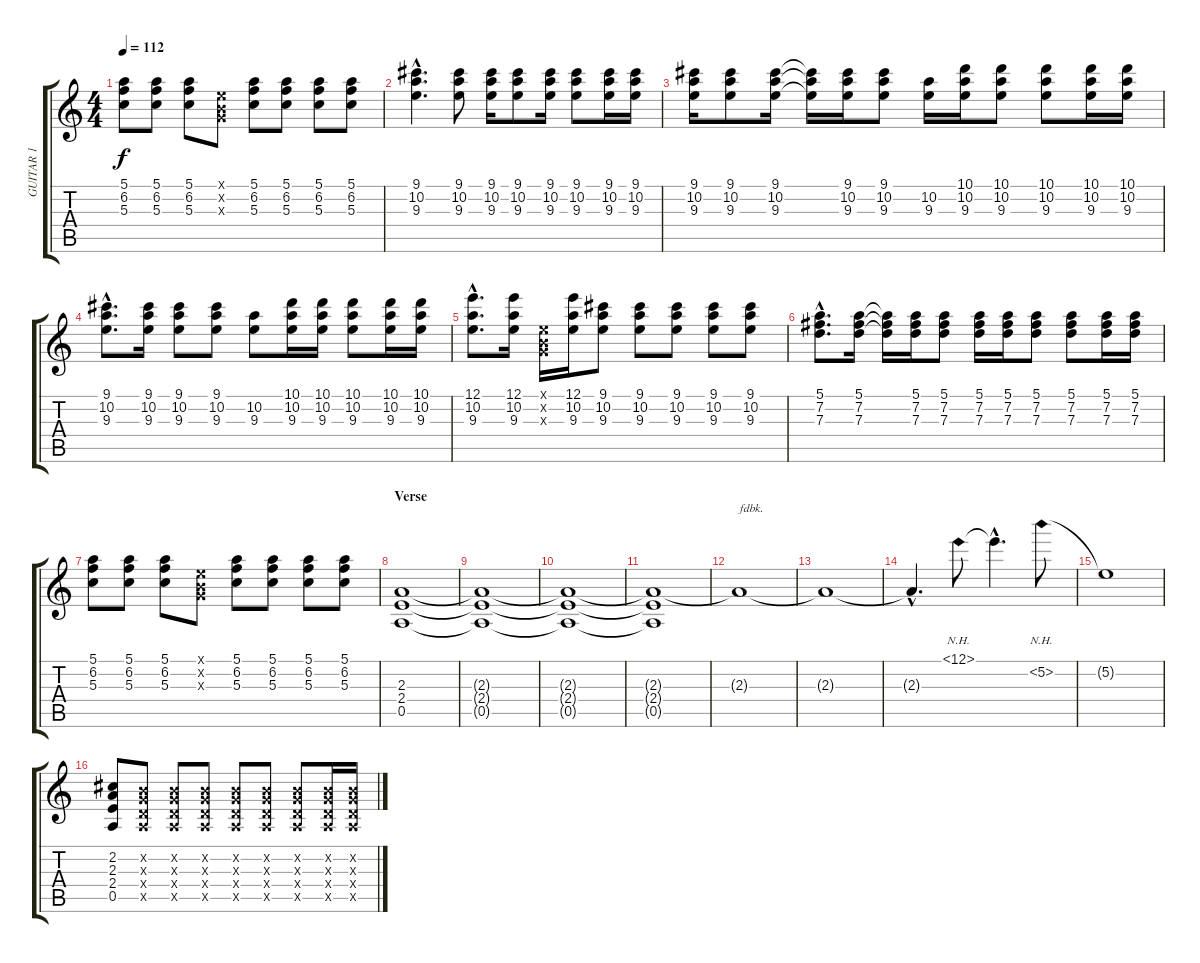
\track ("GUITAR 1" "GUITAR 1") {instrument distortionguitar}
\staff {score tabs}
\tuning (E4 B3 G3 D3 A2 E2) {hide}
\ts (4 4)
\tempo 112
\clef g2
\ks c
(5.1 6.2 5.3).8{dy f} (5.1 6.2 5.3).8 (5.1 6.2 5.3).8 (0.1{x} 0.2{x} 0.3{x}).8 (5.1 6.2 5.3).8 (5.1 6.2 5.3).8 (5.1 6.2 5.3).8 (5.1 6.2 5.3).8 |
(9.1{hac} 10.2{hac} 9.3{hac}).4{d} (9.1 10.2 9.3).8 (9.1 10.2 9.3).16 (9.1 10.2 9.3).8 (9.1 10.2 9.3).16 (9.1 10.2 9.3).8 (9.1 10.2 9.3).16 (9.1 10.2 9.3).16 |
(9.1 10.2 9.3).16 (9.1 10.2 9.3).8 (9.1 10.2 9.3).16 (9.1{t} 10.2{t} 9.3{t}).16 (9.1 10.2 9.3).16 (9.1 10.2 9.3).8 (10.2 9.3).16 (10.1 10.2 9.3).16 (10.1 10.2 9.3).8 (10.1 10.2 9.3).8 (10.1 10.2 9.3).16 (10.1 10.2 9.3).16 |
(9.1{hac} 10.2{hac} 9.3{hac}).8{d} (9.1 10.2 9.3).16 (9.1 10.2 9.3).8 (9.1 10.2 9.3).8 (10.2 9.3).8 (10.1 10.2 9.3).16 (10.1 10.2 9.3).16 (10.1 10.2 9.3).8 (10.1 10.2 9.3).16 (10.1 10.2 9.3).16 |
(12.1{hac} 10.2{hac} 9.3{hac}).8{d} (12.1 10.2 9.3).16 (0.1{x} 0.2{x} 0.3{x}).16 (12.1 10.2 9.3).16 (9.1 10.2 9.3).8 (9.1 10.2 9.3).8 (9.1 10.2 9.3).8 (9.1 10.2 9.3).8 (9.1 10.2 9.3).8 |
(5.1{hac} 7.2{hac} 7.3{hac}).8{d} (5.1 7.2 7.3).16 (5.1{t} 7.2{t} 7.3{t}).16 (5.1 7.2 7.3).16 (5.1 7.2 7.3).8 (5.1 7.2 7.3).16 (5.1 7.2 7.3).16 (5.1 7.2 7.3).8 (5.1 7.2 7.3).8 (5.1 7.2 7.3).16 (5.1 7.2 7.3).16 |
(5.1 6.2 5.3).8 (5.1 6.2 5.3).8 (5.1 6.2 5.3).8 (0.1{x} 0.2{x} 0.3{x}).8 (5.1 6.2 5.3).8 (5.1 6.2 5.3).8 (5.1 6.2 5.3).8 (5.1 6.2 5.3).8 |
\section ("" "Verse")
(2.3 2.4 0.5).1 |
(2.3{t} 2.4{t} 0.5{t}).1 |
(2.3{t} 2.4{t} 0.5{t}).1 |
(2.3{t} 2.4{t} 0.5{t}).1 |
2.3{t}.1{txt "fdbk."} |
2.3{t}.1 |
2.3{hac t}.4{d} 12.1{nh}.8 12.1{hac t}.4{d} 5.2{nh}.8 |
5.2{t}.1 |
(2.2 2.3 2.4 0.5).8 (0.2{x} 0.3{x} 0.4{x} 0.5{x}).8 (0.2{x} 0.3{x} 0.4{x} 0.5{x}).8 (0.2{x} 0.3{x} 0.4{x} 0.5{x}).8 (0.2{x} 0.3{x} 0.4{x} 0.5{x}).8 (0.2{x} 0.3{x} 0.4{x} 0.5{x}).8 (0.2{x} 0.3{x} 0.4{x} 0.5{x}).8 (0.2{x} 0.3{x} 0.4{x} 0.5{x}).16 (0.2{x} 0.3{x} 0.4{x} 0.5{x}).16
